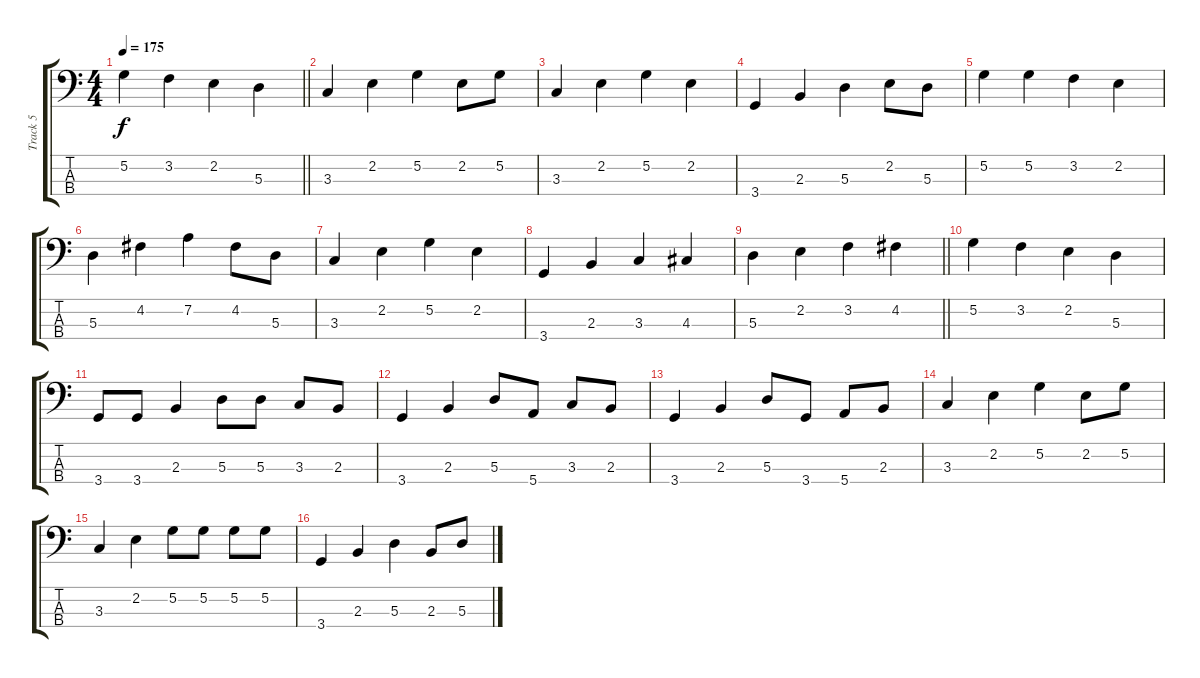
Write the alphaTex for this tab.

\track ("Track 5" "Track 5") {instrument electricbassfinger}
\staff {score tabs}
\tuning (G2 D2 A1 E1) {hide}
\ts (4 4)
\tempo 175
\clef f4
\barLineRight lightlight
\ks c
5.2.4{dy f} 3.2.4 2.2.4 5.3.4 |
3.3.4 2.2.4 5.2.4 2.2.8 5.2.8 |
3.3.4 2.2.4 5.2.4 2.2.4 |
3.4.4 2.3.4 5.3.4 2.2.8 5.3.8 |
5.2.4 5.2.4 3.2.4 2.2.4 |
5.3.4 4.2.4 7.2.4 4.2.8 5.3.8 |
3.3.4 2.2.4 5.2.4 2.2.4 |
3.4.4 2.3.4 3.3.4 4.3.4 |
\barLineRight lightlight
5.3.4 2.2.4 3.2.4 4.2.4 |
5.2.4 3.2.4 2.2.4 5.3.4 |
3.4.8 3.4.8 2.3.4 5.3.8 5.3.8 3.3.8 2.3.8 |
3.4.4 2.3.4 5.3.8 5.4.8 3.3.8 2.3.8 |
3.4.4 2.3.4 5.3.8 3.4.8 5.4.8 2.3.8 |
3.3.4 2.2.4 5.2.4 2.2.8 5.2.8 |
3.3.4 2.2.4 5.2.8 5.2.8 5.2.8 5.2.8 |
3.4.4 2.3.4 5.3.4 2.3.8 5.3.8
